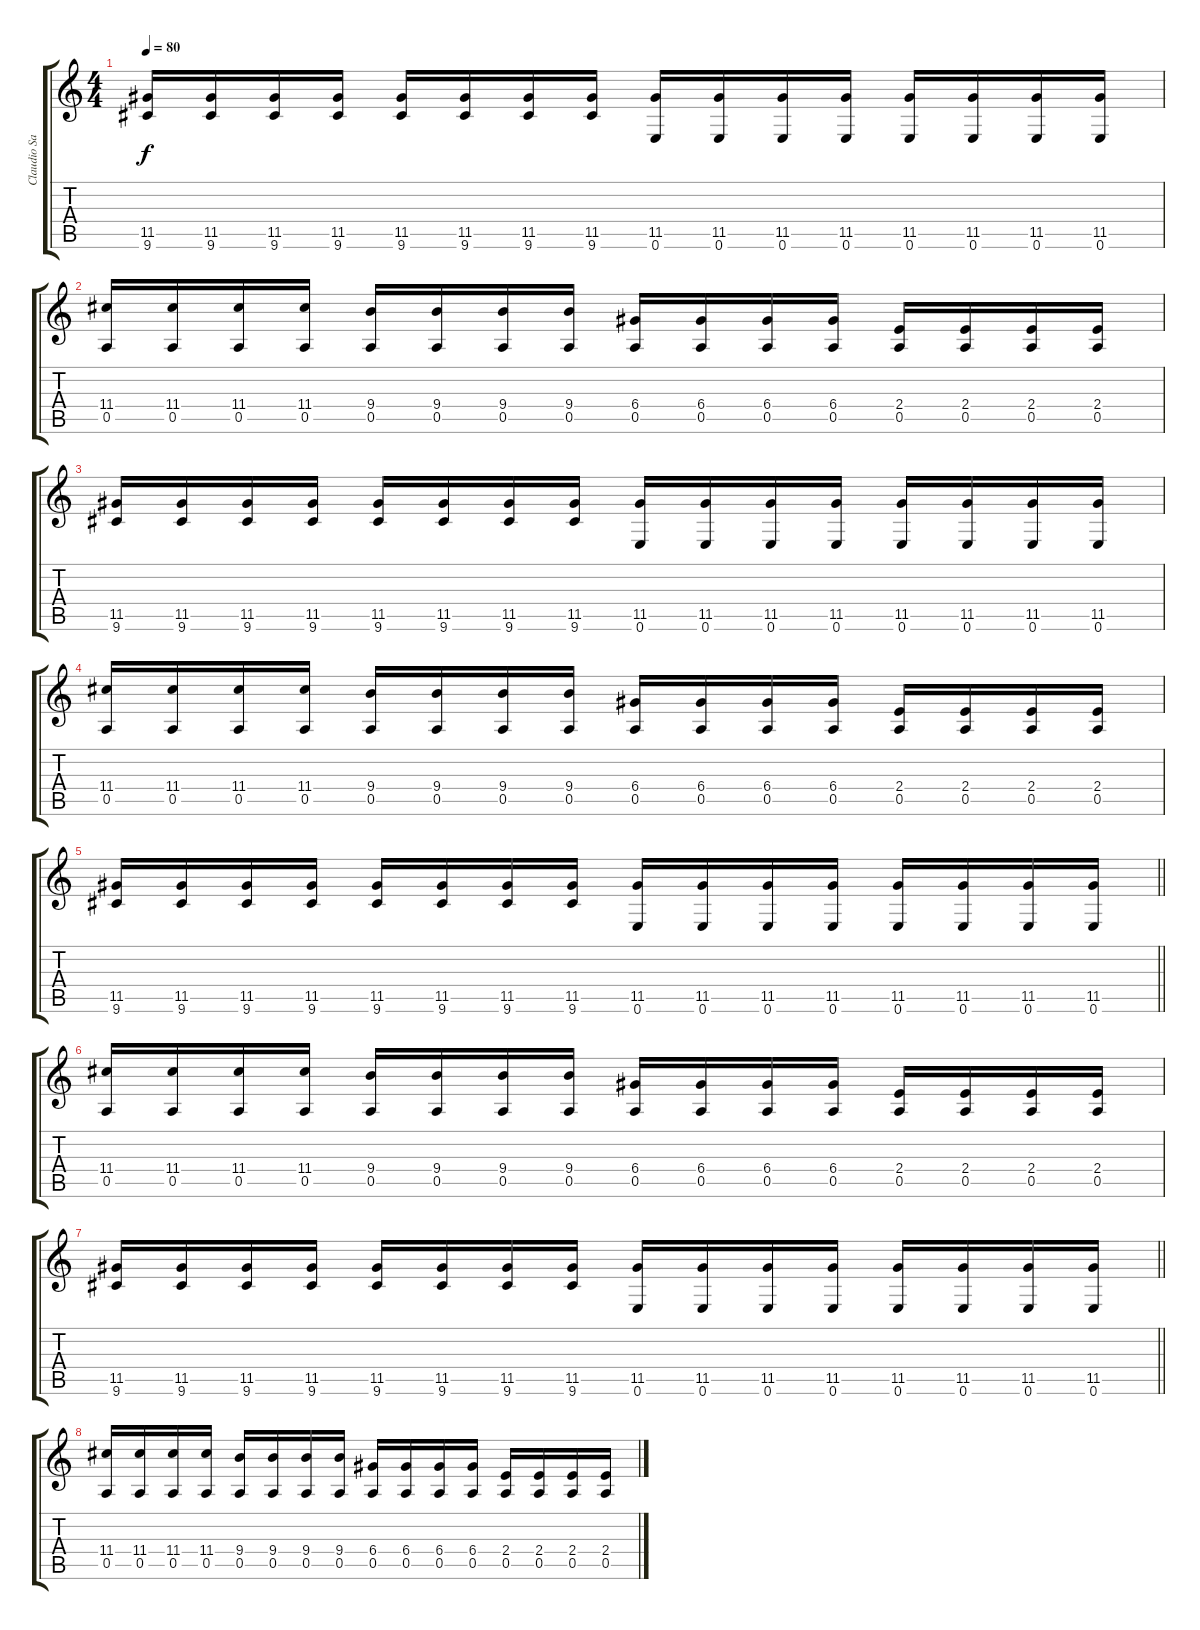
\track ("Claudio Sanchez" "Claudio Sa") {instrument distortionguitar}
\staff {score tabs}
\tuning (E4 B3 G3 D3 A2 E2) {hide}
\ts (4 4)
\tempo 80
\clef g2
\ks c
(11.5 9.6).16{dy f} (11.5 9.6).16 (11.5 9.6).16 (11.5 9.6).16 (11.5 9.6).16 (11.5 9.6).16 (11.5 9.6).16 (11.5 9.6).16 (11.5 0.6).16 (11.5 0.6).16 (11.5 0.6).16 (11.5 0.6).16 (11.5 0.6).16 (11.5 0.6).16 (11.5 0.6).16 (11.5 0.6).16 |
(11.4 0.5).16 (11.4 0.5).16 (11.4 0.5).16 (11.4 0.5).16 (9.4 0.5).16 (9.4 0.5).16 (9.4 0.5).16 (9.4 0.5).16 (6.4 0.5).16 (6.4 0.5).16 (6.4 0.5).16 (6.4 0.5).16 (2.4 0.5).16 (2.4 0.5).16 (2.4 0.5).16 (2.4 0.5).16 |
(11.5 9.6).16 (11.5 9.6).16 (11.5 9.6).16 (11.5 9.6).16 (11.5 9.6).16 (11.5 9.6).16 (11.5 9.6).16 (11.5 9.6).16 (11.5 0.6).16 (11.5 0.6).16 (11.5 0.6).16 (11.5 0.6).16 (11.5 0.6).16 (11.5 0.6).16 (11.5 0.6).16 (11.5 0.6).16 |
(11.4 0.5).16 (11.4 0.5).16 (11.4 0.5).16 (11.4 0.5).16 (9.4 0.5).16 (9.4 0.5).16 (9.4 0.5).16 (9.4 0.5).16 (6.4 0.5).16 (6.4 0.5).16 (6.4 0.5).16 (6.4 0.5).16 (2.4 0.5).16 (2.4 0.5).16 (2.4 0.5).16 (2.4 0.5).16 |
\barLineRight lightlight
(11.5 9.6).16 (11.5 9.6).16 (11.5 9.6).16 (11.5 9.6).16 (11.5 9.6).16 (11.5 9.6).16 (11.5 9.6).16 (11.5 9.6).16 (11.5 0.6).16 (11.5 0.6).16 (11.5 0.6).16 (11.5 0.6).16 (11.5 0.6).16 (11.5 0.6).16 (11.5 0.6).16 (11.5 0.6).16 |
(11.4 0.5).16 (11.4 0.5).16 (11.4 0.5).16 (11.4 0.5).16 (9.4 0.5).16 (9.4 0.5).16 (9.4 0.5).16 (9.4 0.5).16 (6.4 0.5).16 (6.4 0.5).16 (6.4 0.5).16 (6.4 0.5).16 (2.4 0.5).16 (2.4 0.5).16 (2.4 0.5).16 (2.4 0.5).16 |
\barLineRight lightlight
(11.5 9.6).16 (11.5 9.6).16 (11.5 9.6).16 (11.5 9.6).16 (11.5 9.6).16 (11.5 9.6).16 (11.5 9.6).16 (11.5 9.6).16 (11.5 0.6).16 (11.5 0.6).16 (11.5 0.6).16 (11.5 0.6).16 (11.5 0.6).16 (11.5 0.6).16 (11.5 0.6).16 (11.5 0.6).16 |
(11.4 0.5).16 (11.4 0.5).16 (11.4 0.5).16 (11.4 0.5).16 (9.4 0.5).16 (9.4 0.5).16 (9.4 0.5).16 (9.4 0.5).16 (6.4 0.5).16 (6.4 0.5).16 (6.4 0.5).16 (6.4 0.5).16 (2.4 0.5).16 (2.4 0.5).16 (2.4 0.5).16 (2.4 0.5).16
